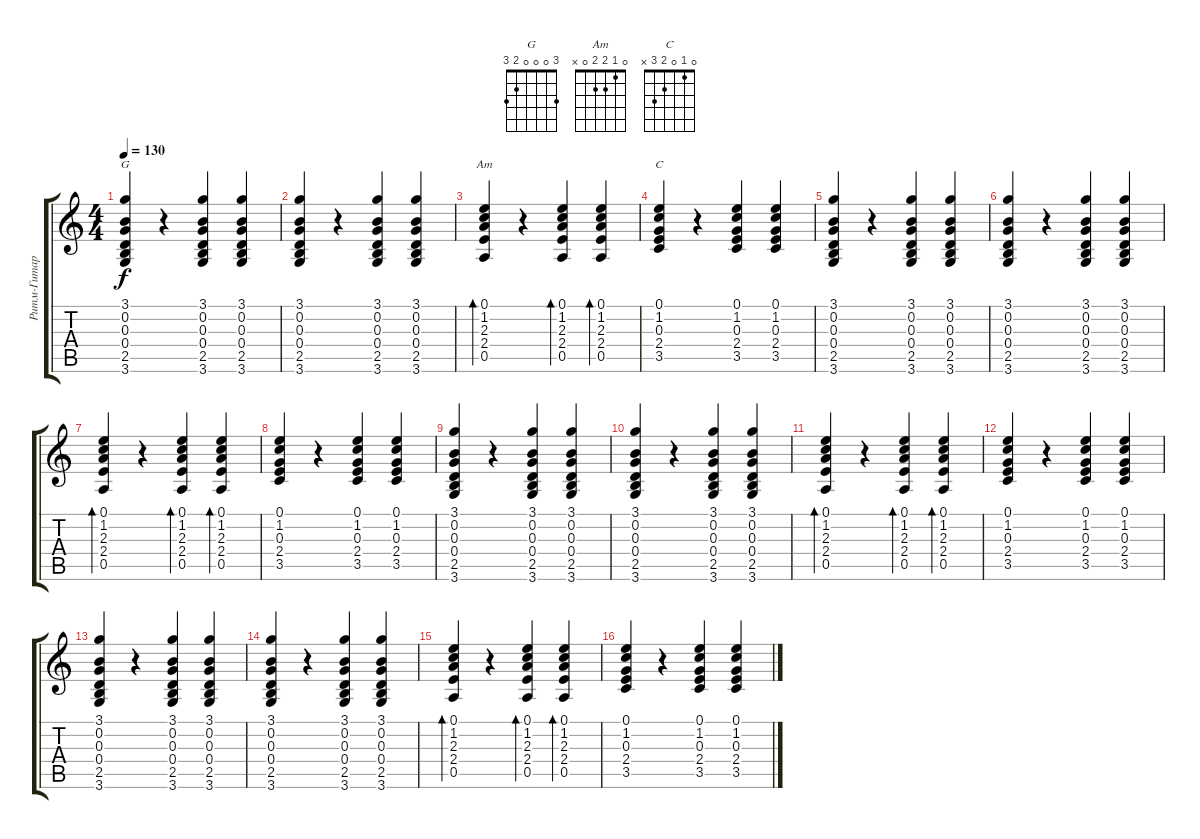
\track ("Ритм-Гитара" "Ритм-Гитар") {instrument acousticguitarnylon}
\staff {score tabs}
\tuning (E4 B3 G3 D3 A2 E2) {hide}
\chord ("G" 3 0 0 0 2 3)
\chord ("Am" 0 1 2 2 0 x)
\chord ("C" 0 1 0 2 3 x)
\ts (4 4)
\tempo 130
\clef g2
\ks c
(3.1 0.2 0.3 0.4 2.5 3.6).4{ch "G" dy f} r.4 (3.1 0.2 0.3 0.4 2.5 3.6).4 (3.1 0.2 0.3 0.4 2.5 3.6).4 |
(3.1 0.2 0.3 0.4 2.5 3.6).4 r.4 (3.1 0.2 0.3 0.4 2.5 3.6).4 (3.1 0.2 0.3 0.4 2.5 3.6).4 |
(0.1 1.2 2.3 2.4 0.5).4{bd 60 ch "Am"} r.4 (0.1 1.2 2.3 2.4 0.5).4{bd 60} (0.1 1.2 2.3 2.4 0.5).4{bd 60} |
(0.1 1.2 0.3 2.4 3.5).4{ch "C"} r.4 (0.1 1.2 0.3 2.4 3.5).4 (0.1 1.2 0.3 2.4 3.5).4 |
(3.1 0.2 0.3 0.4 2.5 3.6).4 r.4 (3.1 0.2 0.3 0.4 2.5 3.6).4 (3.1 0.2 0.3 0.4 2.5 3.6).4 |
(3.1 0.2 0.3 0.4 2.5 3.6).4 r.4 (3.1 0.2 0.3 0.4 2.5 3.6).4 (3.1 0.2 0.3 0.4 2.5 3.6).4 |
(0.1 1.2 2.3 2.4 0.5).4{bd 60} r.4 (0.1 1.2 2.3 2.4 0.5).4{bd 60} (0.1 1.2 2.3 2.4 0.5).4{bd 60} |
(0.1 1.2 0.3 2.4 3.5).4 r.4 (0.1 1.2 0.3 2.4 3.5).4 (0.1 1.2 0.3 2.4 3.5).4 |
(3.1 0.2 0.3 0.4 2.5 3.6).4 r.4 (3.1 0.2 0.3 0.4 2.5 3.6).4 (3.1 0.2 0.3 0.4 2.5 3.6).4 |
(3.1 0.2 0.3 0.4 2.5 3.6).4 r.4 (3.1 0.2 0.3 0.4 2.5 3.6).4 (3.1 0.2 0.3 0.4 2.5 3.6).4 |
(0.1 1.2 2.3 2.4 0.5).4{bd 60} r.4 (0.1 1.2 2.3 2.4 0.5).4{bd 60} (0.1 1.2 2.3 2.4 0.5).4{bd 60} |
(0.1 1.2 0.3 2.4 3.5).4 r.4 (0.1 1.2 0.3 2.4 3.5).4 (0.1 1.2 0.3 2.4 3.5).4 |
(3.1 0.2 0.3 0.4 2.5 3.6).4 r.4 (3.1 0.2 0.3 0.4 2.5 3.6).4 (3.1 0.2 0.3 0.4 2.5 3.6).4 |
(3.1 0.2 0.3 0.4 2.5 3.6).4 r.4 (3.1 0.2 0.3 0.4 2.5 3.6).4 (3.1 0.2 0.3 0.4 2.5 3.6).4 |
(0.1 1.2 2.3 2.4 0.5).4{bd 60} r.4 (0.1 1.2 2.3 2.4 0.5).4{bd 60} (0.1 1.2 2.3 2.4 0.5).4{bd 60} |
(0.1 1.2 0.3 2.4 3.5).4 r.4 (0.1 1.2 0.3 2.4 3.5).4 (0.1 1.2 0.3 2.4 3.5).4
